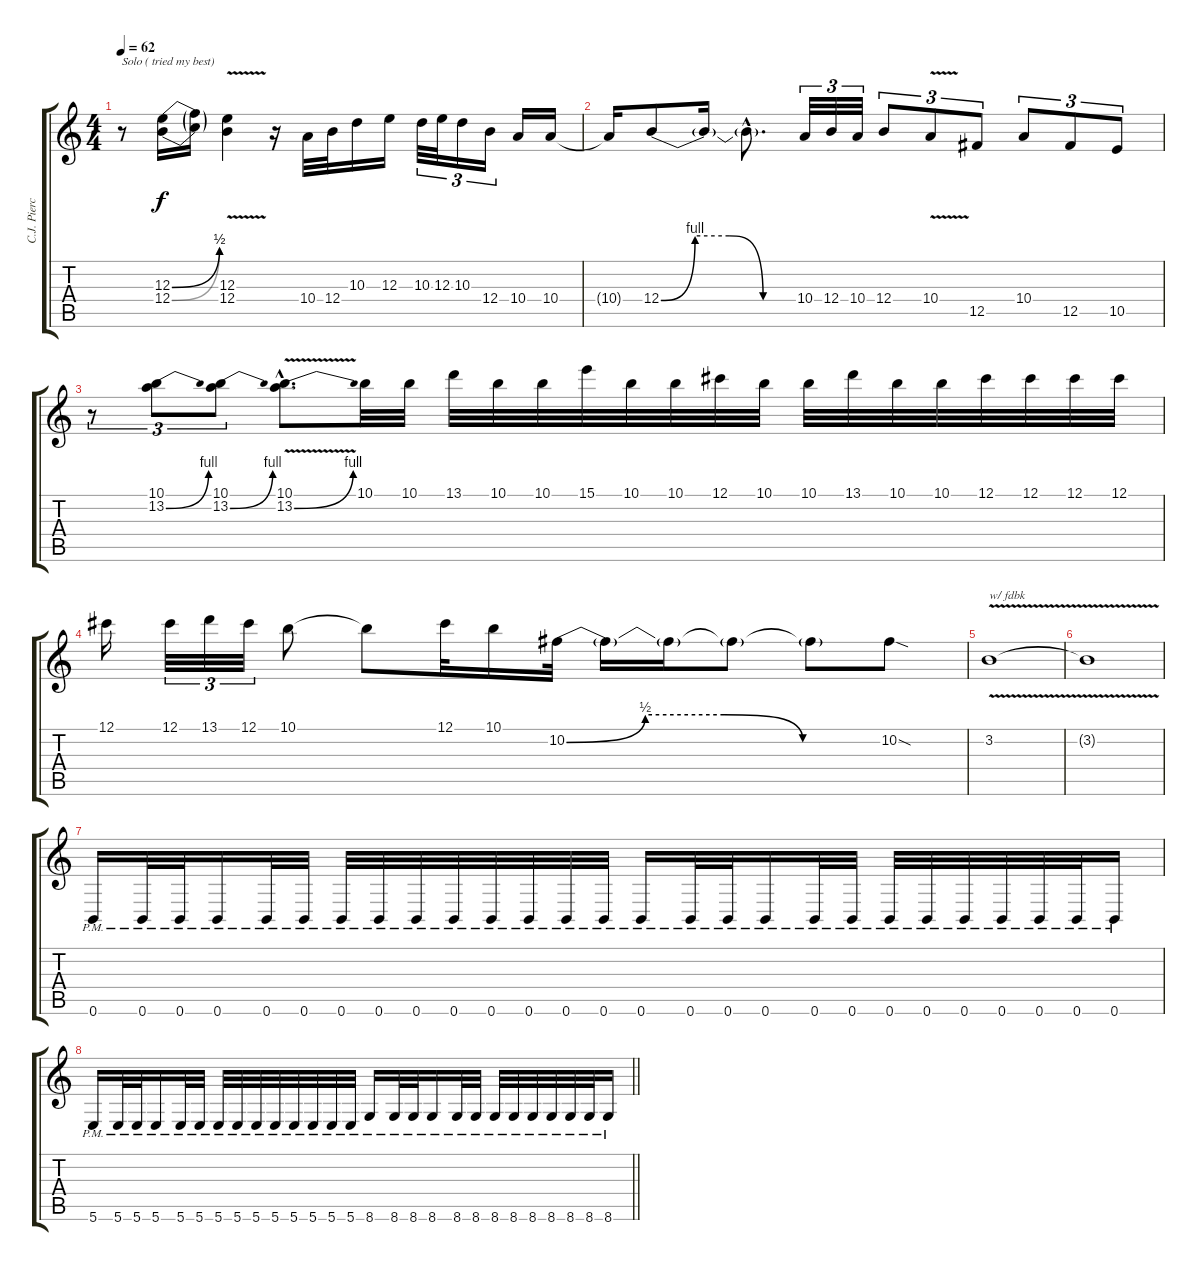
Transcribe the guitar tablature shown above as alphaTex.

\track ("C.J. Pierce | Lead" "C.J. Pierc") {instrument electricguitarjazz}
\staff {score tabs}
\tuning (Db4 Ab3 E3 B2 Gb2 B1) {hide}
\ts (4 4)
\tempo 62
\clef g2
\ks c
r.8{txt "Solo ( tried my best)" dy f instrument distortionguitar} (12.3{be (bend 0 0 60 2)} 12.4{be (bend 0 0 60 2)}).16 (12.3{t} 12.4{t}).16 (12.3{v} 12.4{v}).4 r.16 10.4.32 12.4.32 10.3.16 12.3.16 10.3.32{tu (3 2)} 12.3.32{tu (3 2)} 10.3.16{tu (3 2)} 12.4.16{tu (3 2)} 10.4.16 10.4.16 |
10.4{t}.16 12.4{be (custom 0 0 15 4 30 4 45 0 60 0)}.8 12.4{t}.16 12.4{hac t}.8{d} 10.4.32{tu (3 2)} 12.4.32{tu (3 2)} 10.4.32{tu (3 2)} 12.4.8{tu (3 2)} 10.4{v}.8{tu (3 2)} 12.5.8{tu (3 2)} 10.4.8{tu (3 2)} 12.5.8{tu (3 2)} 10.5.8{tu (3 2)} |
r.8{tu (3 2)} (10.1 13.2{be (bend 0 0 60 4)}).8{tu (3 2)} (10.1 13.2{be (bend 0 0 60 4)}).8{tu (3 2)} (10.1{v hac} 13.2{be (bend 0 0 60 4) v hac}).8{d} 10.1.32 10.1.32 13.1.32 10.1.32 10.1.32 15.1.32 10.1.32 10.1.32 12.1.32 10.1.32 10.1.32 13.1.32 10.1.32 10.1.32 12.1.32 12.1.32 12.1.32 12.1.32 |
12.1.16 12.1.32{tu (3 2)} 13.1.32{tu (3 2)} 12.1.32{tu (3 2)} 10.1.8 10.1{t}.8 12.1.32 10.1.16 10.2{be (custom 0 0 15 2 30 2 45 0 60 0)}.32 10.2{t}.16 10.2{t}.16 10.2{t}.8 10.2{t}.8 10.2{sod}.8 |
3.2{v}.1{txt "w/ fdbk"} |
3.2{t}.1 |
0.6{pm}.16 0.6{pm}.32 0.6{pm}.32 0.6{pm}.16 0.6{pm}.32 0.6{pm}.32 0.6{pm}.32 0.6{pm}.32 0.6{pm}.32 0.6{pm}.32 0.6{pm}.32 0.6{pm}.32 0.6{pm}.32 0.6{pm}.32 0.6{pm}.16 0.6{pm}.32 0.6{pm}.32 0.6{pm}.16 0.6{pm}.32 0.6{pm}.32 0.6{pm}.32 0.6{pm}.32 0.6{pm}.32 0.6{pm}.32 0.6{pm}.32 0.6{pm}.32 0.6{pm}.16 |
\barLineRight lightlight
5.6{pm}.16 5.6{pm}.32 5.6{pm}.32 5.6{pm}.16 5.6{pm}.32 5.6{pm}.32 5.6{pm}.32 5.6{pm}.32 5.6{pm}.32 5.6{pm}.32 5.6{pm}.32 5.6{pm}.32 5.6{pm}.32 5.6{pm}.32 8.6{pm}.16 8.6{pm}.32 8.6{pm}.32 8.6{pm}.16 8.6{pm}.32 8.6{pm}.32 8.6{pm}.32 8.6{pm}.32 8.6{pm}.32 8.6{pm}.32 8.6{pm}.32 8.6{pm}.32 8.6{pm}.16
